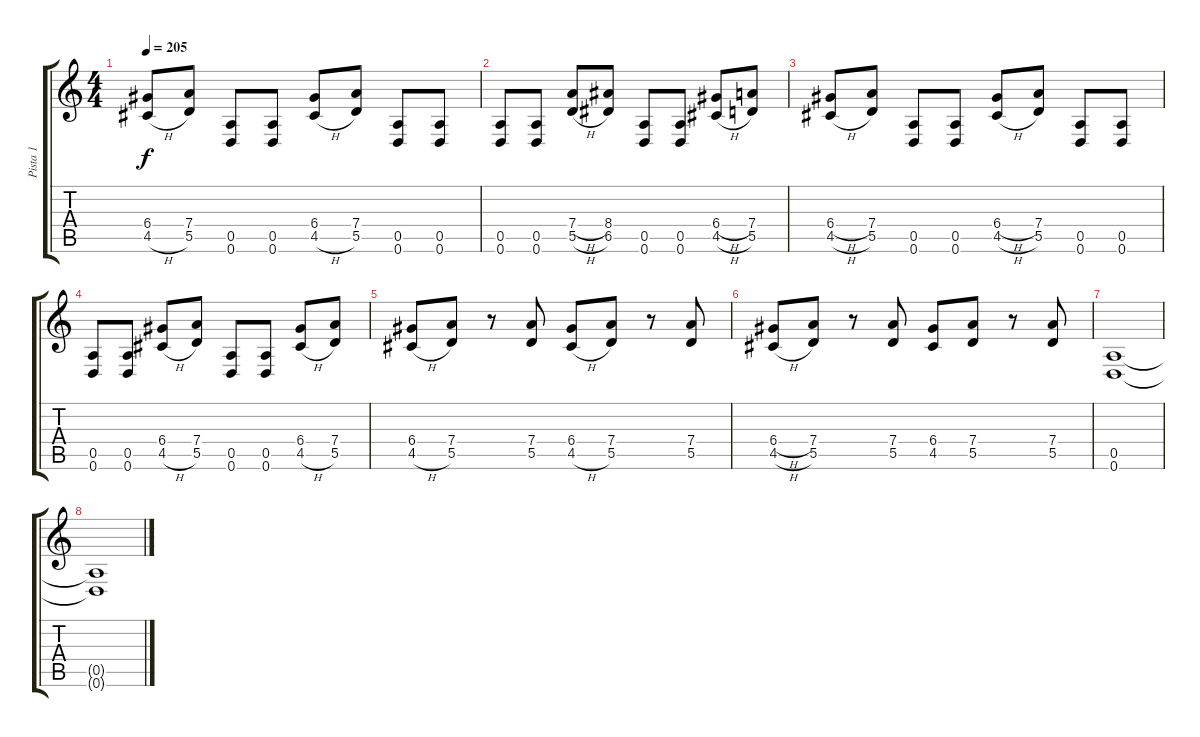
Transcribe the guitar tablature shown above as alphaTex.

\track ("Pista 1" "Pista 1") {instrument overdrivenguitar}
\staff {score tabs}
\tuning (E4 B3 G3 D3 A2 D2) {hide}
\ts (4 4)
\tempo 205
\clef g2
\ks c
(6.4 4.5{h}).8{dy f} (7.4 5.5).8 (0.5 0.6).8 (0.5 0.6).8 (6.4 4.5{h}).8 (7.4 5.5).8 (0.5 0.6).8 (0.5 0.6).8 |
(0.5 0.6).8 (0.5 0.6).8 (7.4{h} 5.5{h}).8 (8.4 6.5).8 (0.5 0.6).8 (0.5 0.6).8 (6.4{h} 4.5{h}).8 (7.4 5.5).8 |
(6.4{h} 4.5{h}).8 (7.4 5.5).8 (0.5 0.6).8 (0.5 0.6).8 (6.4{h} 4.5{h}).8 (7.4 5.5).8 (0.5 0.6).8 (0.5 0.6).8 |
(0.5 0.6).8 (0.5 0.6).8 (6.4 4.5{h}).8 (7.4 5.5).8 (0.5 0.6).8 (0.5 0.6).8 (6.4 4.5{h}).8 (7.4 5.5).8 |
(6.4 4.5{h}).8 (7.4 5.5).8 r.8 (7.4 5.5).8 (6.4 4.5{h}).8 (7.4 5.5).8 r.8 (7.4 5.5).8 |
(6.4{h} 4.5{h}).8 (7.4 5.5).8 r.8 (7.4 5.5).8 (6.4 4.5).8 (7.4 5.5).8 r.8 (7.4 5.5).8 |
(0.5 0.6).1 |
(0.5{t} 0.6{t}).1
